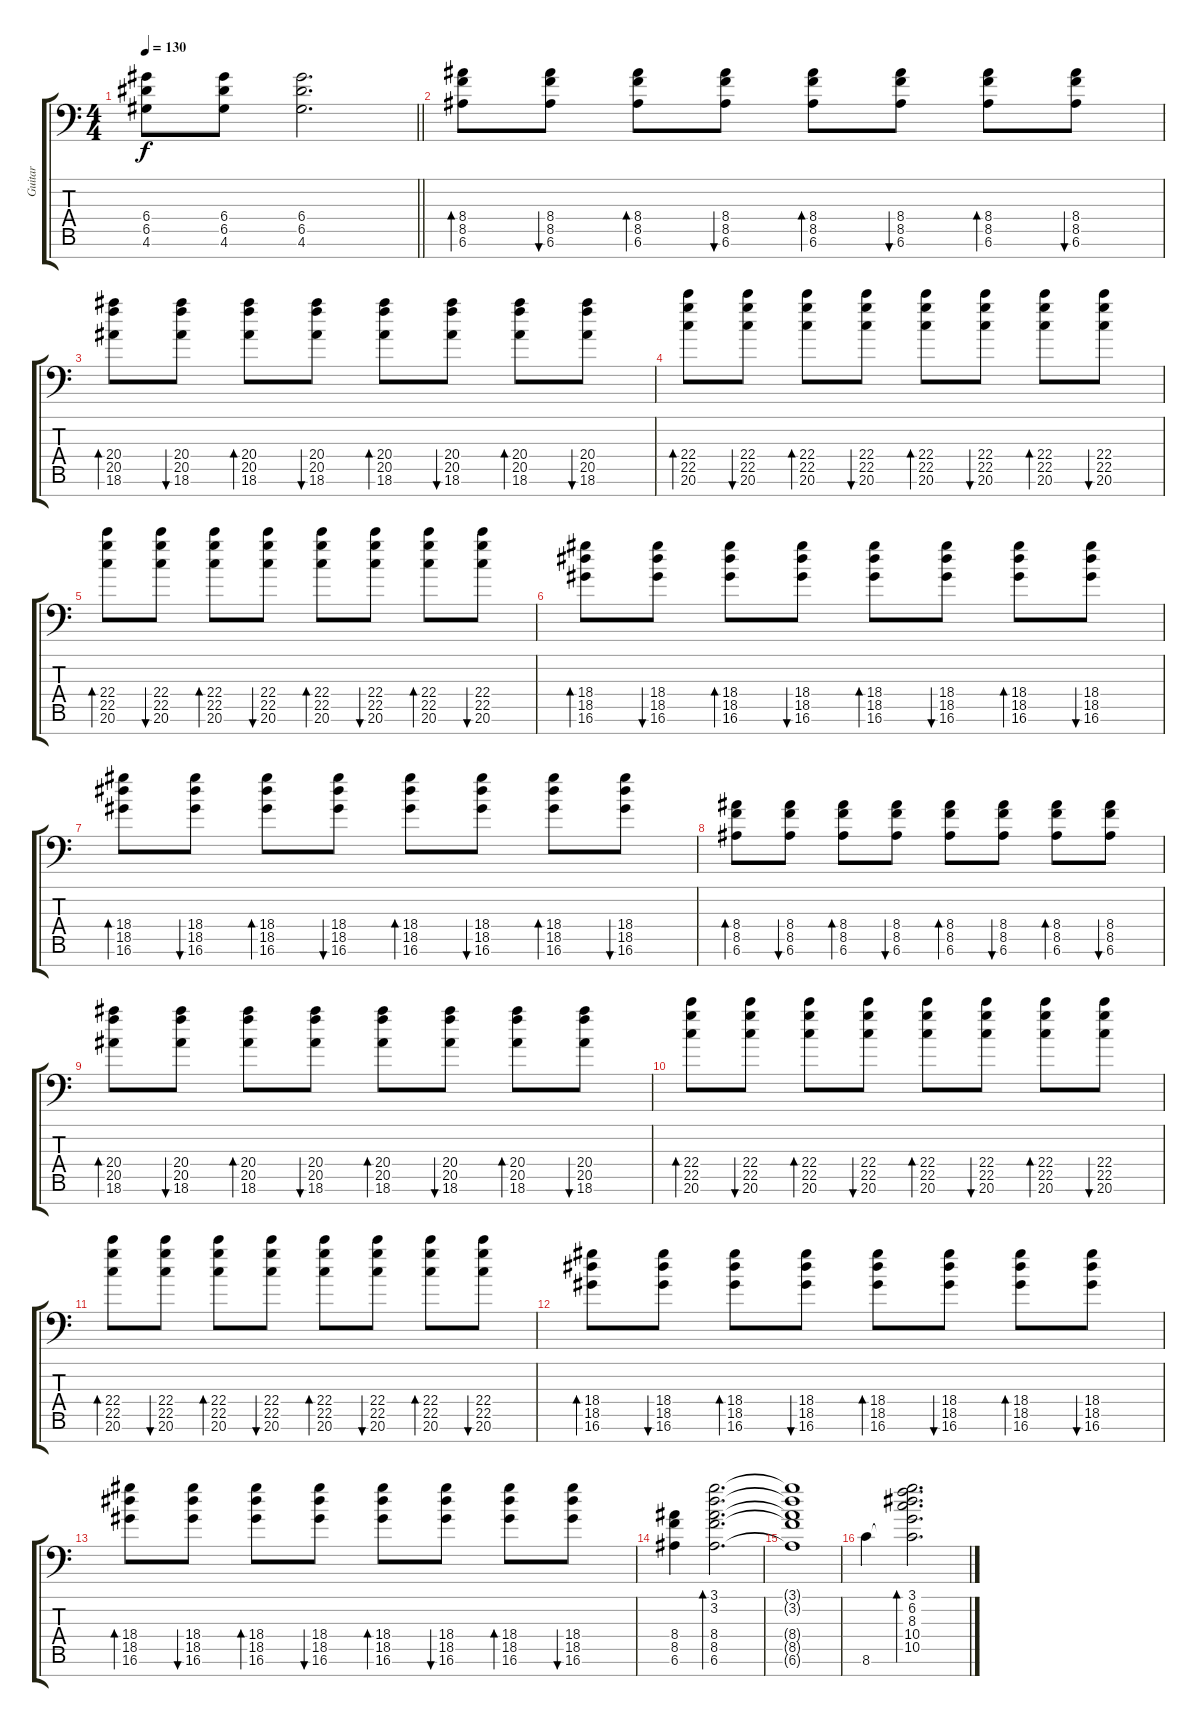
\track ("Guitar" "Guitar") {instrument electricguitarjazz}
\staff {score tabs}
\tuning (E4 B3 G3 D3 A2 E2 G1) {hide}
\ts (4 4)
\tempo 130
\clef f4
\barLineRight lightlight
\ks c
(6.4 6.5 4.6).8{dy f} (6.4 6.5 4.6).8 (6.4 6.5 4.6).2{d} |
\section ("" "")
(8.4 8.5 6.6).8{bd 120} (8.4 8.5 6.6).8{bu 120} (8.4 8.5 6.6).8{bd 120} (8.4 8.5 6.6).8{bu 120} (8.4 8.5 6.6).8{bd 120} (8.4 8.5 6.6).8{bu 120} (8.4 8.5 6.6).8{bd 120} (8.4 8.5 6.6).8{bu 120} |
(20.4 20.5 18.6).8{bd 120} (20.4 20.5 18.6).8{bu 120} (20.4 20.5 18.6).8{bd 120} (20.4 20.5 18.6).8{bu 120} (20.4 20.5 18.6).8{bd 120} (20.4 20.5 18.6).8{bu 120} (20.4 20.5 18.6).8{bd 120} (20.4 20.5 18.6).8{bu 120} |
(22.4 22.5 20.6).8{bd 120} (22.4 22.5 20.6).8{bu 120} (22.4 22.5 20.6).8{bd 120} (22.4 22.5 20.6).8{bu 120} (22.4 22.5 20.6).8{bd 120} (22.4 22.5 20.6).8{bu 120} (22.4 22.5 20.6).8{bd 120} (22.4 22.5 20.6).8{bu 120} |
(22.4 22.5 20.6).8{bd 120} (22.4 22.5 20.6).8{bu 120} (22.4 22.5 20.6).8{bd 120} (22.4 22.5 20.6).8{bu 120} (22.4 22.5 20.6).8{bd 120} (22.4 22.5 20.6).8{bu 120} (22.4 22.5 20.6).8{bd 120} (22.4 22.5 20.6).8{bu 120} |
(18.4 18.5 16.6).8{bd 120} (18.4 18.5 16.6).8{bu 120} (18.4 18.5 16.6).8{bd 120} (18.4 18.5 16.6).8{bu 120} (18.4 18.5 16.6).8{bd 120} (18.4 18.5 16.6).8{bu 120} (18.4 18.5 16.6).8{bd 120} (18.4 18.5 16.6).8{bu 120} |
(18.4 18.5 16.6).8{bd 120} (18.4 18.5 16.6).8{bu 120} (18.4 18.5 16.6).8{bd 120} (18.4 18.5 16.6).8{bu 120} (18.4 18.5 16.6).8{bd 120} (18.4 18.5 16.6).8{bu 120} (18.4 18.5 16.6).8{bd 120} (18.4 18.5 16.6).8{bu 120} |
(8.4 8.5 6.6).8{bd 120} (8.4 8.5 6.6).8{bu 120} (8.4 8.5 6.6).8{bd 120} (8.4 8.5 6.6).8{bu 120} (8.4 8.5 6.6).8{bd 120} (8.4 8.5 6.6).8{bu 120} (8.4 8.5 6.6).8{bd 120} (8.4 8.5 6.6).8{bu 120} |
(20.4 20.5 18.6).8{bd 120} (20.4 20.5 18.6).8{bu 120} (20.4 20.5 18.6).8{bd 120} (20.4 20.5 18.6).8{bu 120} (20.4 20.5 18.6).8{bd 120} (20.4 20.5 18.6).8{bu 120} (20.4 20.5 18.6).8{bd 120} (20.4 20.5 18.6).8{bu 120} |
(22.4 22.5 20.6).8{bd 120} (22.4 22.5 20.6).8{bu 120} (22.4 22.5 20.6).8{bd 120} (22.4 22.5 20.6).8{bu 120} (22.4 22.5 20.6).8{bd 120} (22.4 22.5 20.6).8{bu 120} (22.4 22.5 20.6).8{bd 120} (22.4 22.5 20.6).8{bu 120} |
(22.4 22.5 20.6).8{bd 120} (22.4 22.5 20.6).8{bu 120} (22.4 22.5 20.6).8{bd 120} (22.4 22.5 20.6).8{bu 120} (22.4 22.5 20.6).8{bd 120} (22.4 22.5 20.6).8{bu 120} (22.4 22.5 20.6).8{bd 120} (22.4 22.5 20.6).8{bu 120} |
(18.4 18.5 16.6).8{bd 120} (18.4 18.5 16.6).8{bu 120} (18.4 18.5 16.6).8{bd 120} (18.4 18.5 16.6).8{bu 120} (18.4 18.5 16.6).8{bd 120} (18.4 18.5 16.6).8{bu 120} (18.4 18.5 16.6).8{bd 120} (18.4 18.5 16.6).8{bu 120} |
(18.4 18.5 16.6).8{bd 120} (18.4 18.5 16.6).8{bu 120} (18.4 18.5 16.6).8{bd 120} (18.4 18.5 16.6).8{bu 120} (18.4 18.5 16.6).8{bd 120} (18.4 18.5 16.6).8{bu 120} (18.4 18.5 16.6).8{bd 120} (18.4 18.5 16.6).8{bu 120} |
(8.4 8.5 6.6).4 (3.1 3.2 8.4 8.5 6.6).2{d bd 120} |
(3.1{t} 3.2{t} 8.4{t} 8.5{t} 6.6{t}).1 |
8.6.4 (3.1 6.2 8.3 10.4 10.5 8.6{t}).2{d bd 120}
